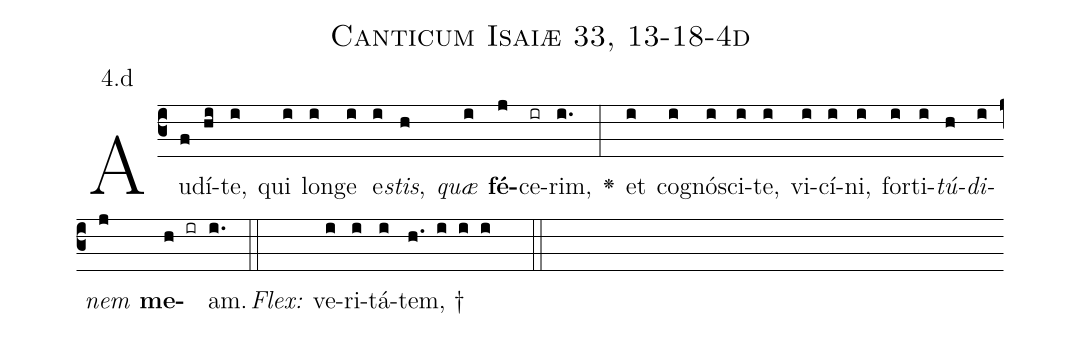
name: Canticum Isaiæ 33, 13-18-4d;
annotation: 4.d;
%%
(c3)Au(f)dí(hi)te,(i) qui(i) lon(i)ge(i) e(i)<i>stis</i>,(h) <i>quæ</i>(i) <b>fé</b>(j)ce(ir)rim,(i.) <v>\greheightstar</v>(:) et(i) co(i)gnó(i)sci(i)te,(i) vi(i)cí(i)ni,(i) for(i)ti(i)<i>tú</i>(h)<i>di</i>(i)<i>nem</i>(j) <b>me</b>(h ir)am.(i.) (::)
<i>Flex:</i>()  ve(i)ri(i)tá(i)tem, †(h. i i i  ::)

%E(i) u(h) o(i) u(j) a(h) e.(i.) (::)
